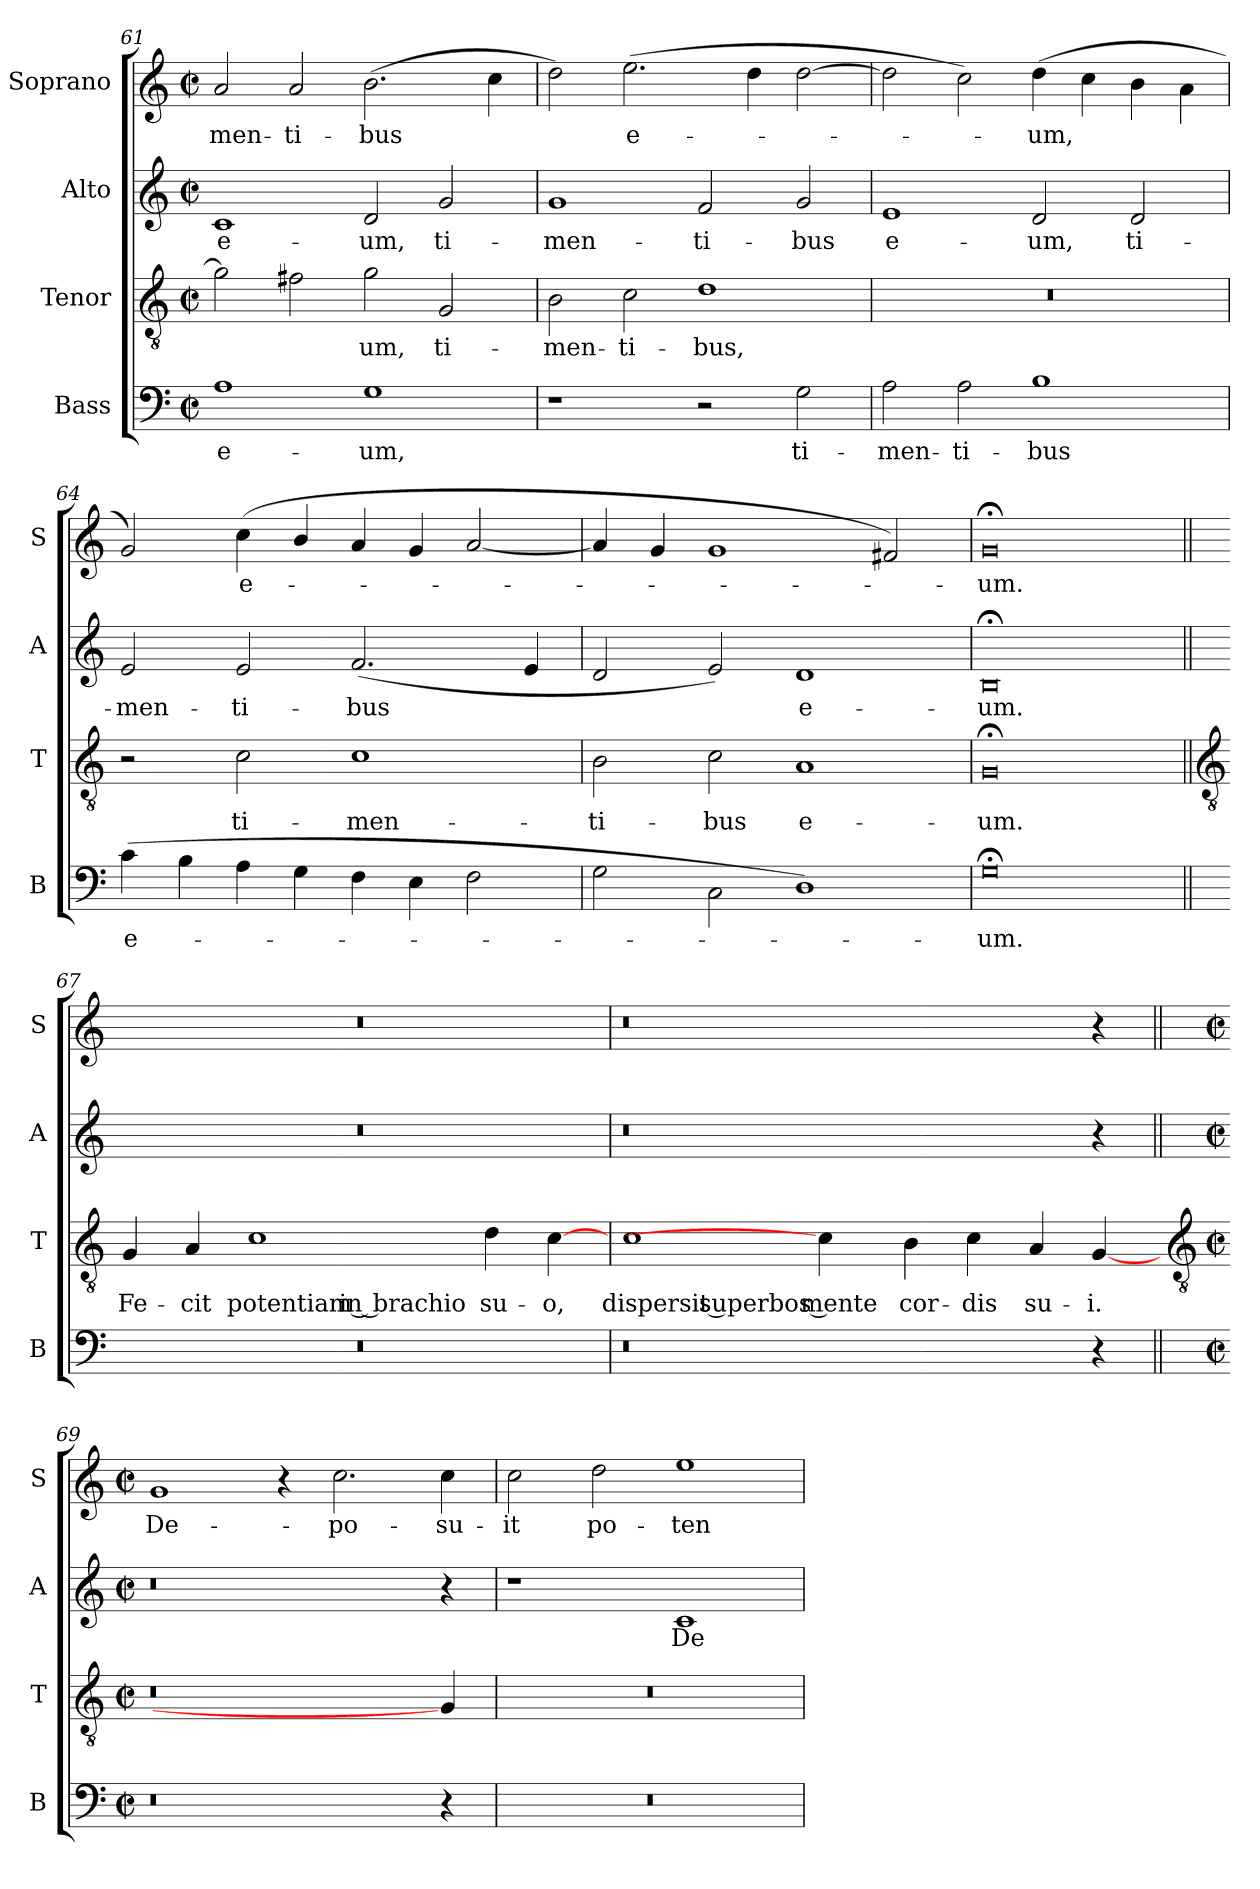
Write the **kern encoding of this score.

**kern	**text	**kern	**text	**kern	**text	**kern	**text
*part4	*part4	*part3	*part3	*part2	*part2	*part1	*part1
*staff4	*staff4	*staff3	*staff3	*staff2	*staff2	*staff1	*staff1
*I"Bass	*	*I"Tenor	*	*I"Alto	*	*I"Soprano	*
*I'B	*	*I'T	*	*I'A	*	*I'S	*
*clefF4	*	*clefGv2	*	*clefG2	*	*clefG2	*
*k[]	*	*k[]	*	*k[]	*	*k[]	*
*C:	*	*C:	*	*C:	*	*C:	*
*M4/2	*	*M4/2	*	*M4/2	*	*M4/2	*
*met(c|)	*	*met(c|)	*	*met(c|)	*	*met(c|)	*
=61	=61	=61	=61	=61	=61	=61	=61
!	!LO:LY:b	!	!	!	!LO:LY:b	!	!LO:LY:b
1A	e-	2g]	.	1c	e-	2a	-men-
!	!	!	!	!	!	!	!LO:LY:b
.	.	2f#	.	.	.	2a	-ti-
!	!LO:LY:b	!	!LO:LY:b	!	!LO:LY:b	!	!LO:LY:b
1G	-um,	2g	um,	2d	-um,	(>2.b	-bus
!	!	!	!LO:LY:b	!	!LO:LY:b	!	!
.	.	2G	ti-	2g	ti-	.	.
.	.	.	.	.	.	4cc	.
=62	=62	=62	=62	=62	=62	=62	=62
!	!	!	!LO:LY:b	!	!LO:LY:b	!	!
1r	.	2B	-men-	1g	-men-	2dd)	.
!	!	!	!LO:LY:b	!	!	!	!LO:LY:b
.	.	2c	-ti-	.	.	(>2.ee	e-
!	!	!	!LO:LY:b	!	!LO:LY:b	!	!
2r	.	1d	-bus,	2f	-ti-	.	.
.	.	.	.	.	.	4dd	.
!	!LO:LY:b	!	!	!	!LO:LY:b	!	!
2G	ti-	.	.	2g	-bus	[2dd	.
=63	=63	=63	=63	=63	=63	=63	=63
!	!LO:LY:b	!	!	!	!LO:LY:b	!	!
2A	-men-	0r	.	1e	e-	2dd]	.
!	!LO:LY:b	!	!	!	!	!	!
2A	-ti-	.	.	.	.	2cc)	.
!	!LO:LY:b	!	!	!	!LO:LY:b	!	!LO:LY:b
1B	-bus	.	.	2d	-um,	(>4dd	um,
.	.	.	.	.	.	4cc	.
!	!	!	!	!	!LO:LY:b	!	!
.	.	.	.	2d	ti-	4b	.
.	.	.	.	.	.	4a\	.
=64	=64	=64	=64	=64	=64	=64	=64
!	!LO:LY:b	!	!	!	!LO:LY:b	!	!
(>4c	e-	2r	.	2e	-men-	2g)	.
4B	.	.	.	.	.	.	.
!	!	!	!LO:LY:b	!	!LO:LY:b	!	!LO:LY:b
4A	.	2c	ti-	2e	-ti-	(<4cc	e-
4G	.	.	.	.	.	4b/	.
!	!	!	!LO:LY:b	!	!LO:LY:b	!	!
4F	.	1c	-men-	(<2.f	-bus	4a	.
4E	.	.	.	.	.	4g	.
2F	.	.	.	.	.	[2a	.
.	.	.	.	4e	.	.	.
=65	=65	=65	=65	=65	=65	=65	=65
!	!	!	!LO:LY:b	!	!	!	!
2G	.	2B	-ti-	2d	.	4a]	.
.	.	.	.	.	.	4g	.
!	!	!	!LO:LY:b	!	!	!	!
2C\	.	2c	-bus	2e)	.	1g	.
!	!	!	!LO:LY:b	!	!LO:LY:b	!	!
1D)	.	1A	e-	1d	e-	.	.
.	.	.	.	.	.	2f#)	.
=66	=66	=66	=66	=66	=66	=66	=66
!	!LO:LY:b	!	!LO:LY:b	!	!LO:LY:b	!	!LO:LY:b
0G;<	um.	0G;<	-um.	0B;<	-um.	0g;<	um.
!!LO:LB:g=z
=67||	=67||	=67||	=67||	=67||	=67||	=67||	=67||
*	*	*clefGv2	*	*	*	*	*
!	!	!	!LO:LY:b	!	!	!	!
0r	.	4G	Fe-	0r	.	0r	.
!	!	!	!LO:LY:b	!	!	!	!
.	.	4A	-cit	.	.	.	.
!	!	!	!LO:LY:b	!	!	!	!
.	.	1c	potentiam in brachio	.	.	.	.
!	!	!	!LO:LY:b	!	!	!	!
.	.	4d	su-	.	.	.	.
!	!	!	!LO:LY:b	!	!	!	!
.	.	[4c	-o,	.	.	.	.
=68	=68	=68	=68	=68	=68	=68	=68
!	!	!	!LO:LY:b	!	!	!	!
0r	.	1c	dispersit superbos mente	0r	.	0r	.
.	.	4c]	.	.	.	.	.
!	!	!	!LO:LY:b	!	!	!	!
.	.	4B	cor-	.	.	.	.
!	!	!	!LO:LY:b	!	!	!	!
.	.	4c	-dis	.	.	.	.
!	!	!	!LO:LY:b	!	!	!	!
.	.	4A	su-	.	.	.	.
!	!	!	!LO:LY:b	!	!	!	!
4r	.	[4G	-i.	4r	.	4r	.
!!LO:LB:g=z
=69||	=69||	=69-	=69||	=69||	=69||	=69||	=69||
*	*	*clefGv2	*	*	*	*	*
*	*	*	*	*k[]	*	*k[]	*
*	*	*	*	*C:	*	*C:	*
*M4/2	*	*M4/2	*	*M4/2	*	*M4/2	*
*met(c|)	*	*met(c|)	*	*met(c|)	*	*met(c|)	*
!	!	!	!	!	!	!	!LO:LY:b
0r	.	0r	.	0r	.	1g	De-
.	.	.	.	.	.	4r	.
!	!	!	!	!	!	!	!LO:LY:b
.	.	.	.	.	.	2.cc	-po-
!	!	!	!	!	!	!	!LO:LY:b
4r	.	4G]	.	4r	.	4cc	-su-
=70	=70	=70	=70	=70	=70	=70	=70
!	!	!	!	!	!	!	!LO:LY:b
0r	.	0r	.	1r	.	2cc	-it
!	!	!	!	!	!	!	!LO:LY:b
.	.	.	.	.	.	2dd	po-
!	!	!	!	!	!LO:LY:b	!	!LO:LY:b
.	.	.	.	1c	De-	1ee	-ten-
=	=	=	=	=	=	=	=
*-	*-	*-	*-	*-	*-	*-	*-
